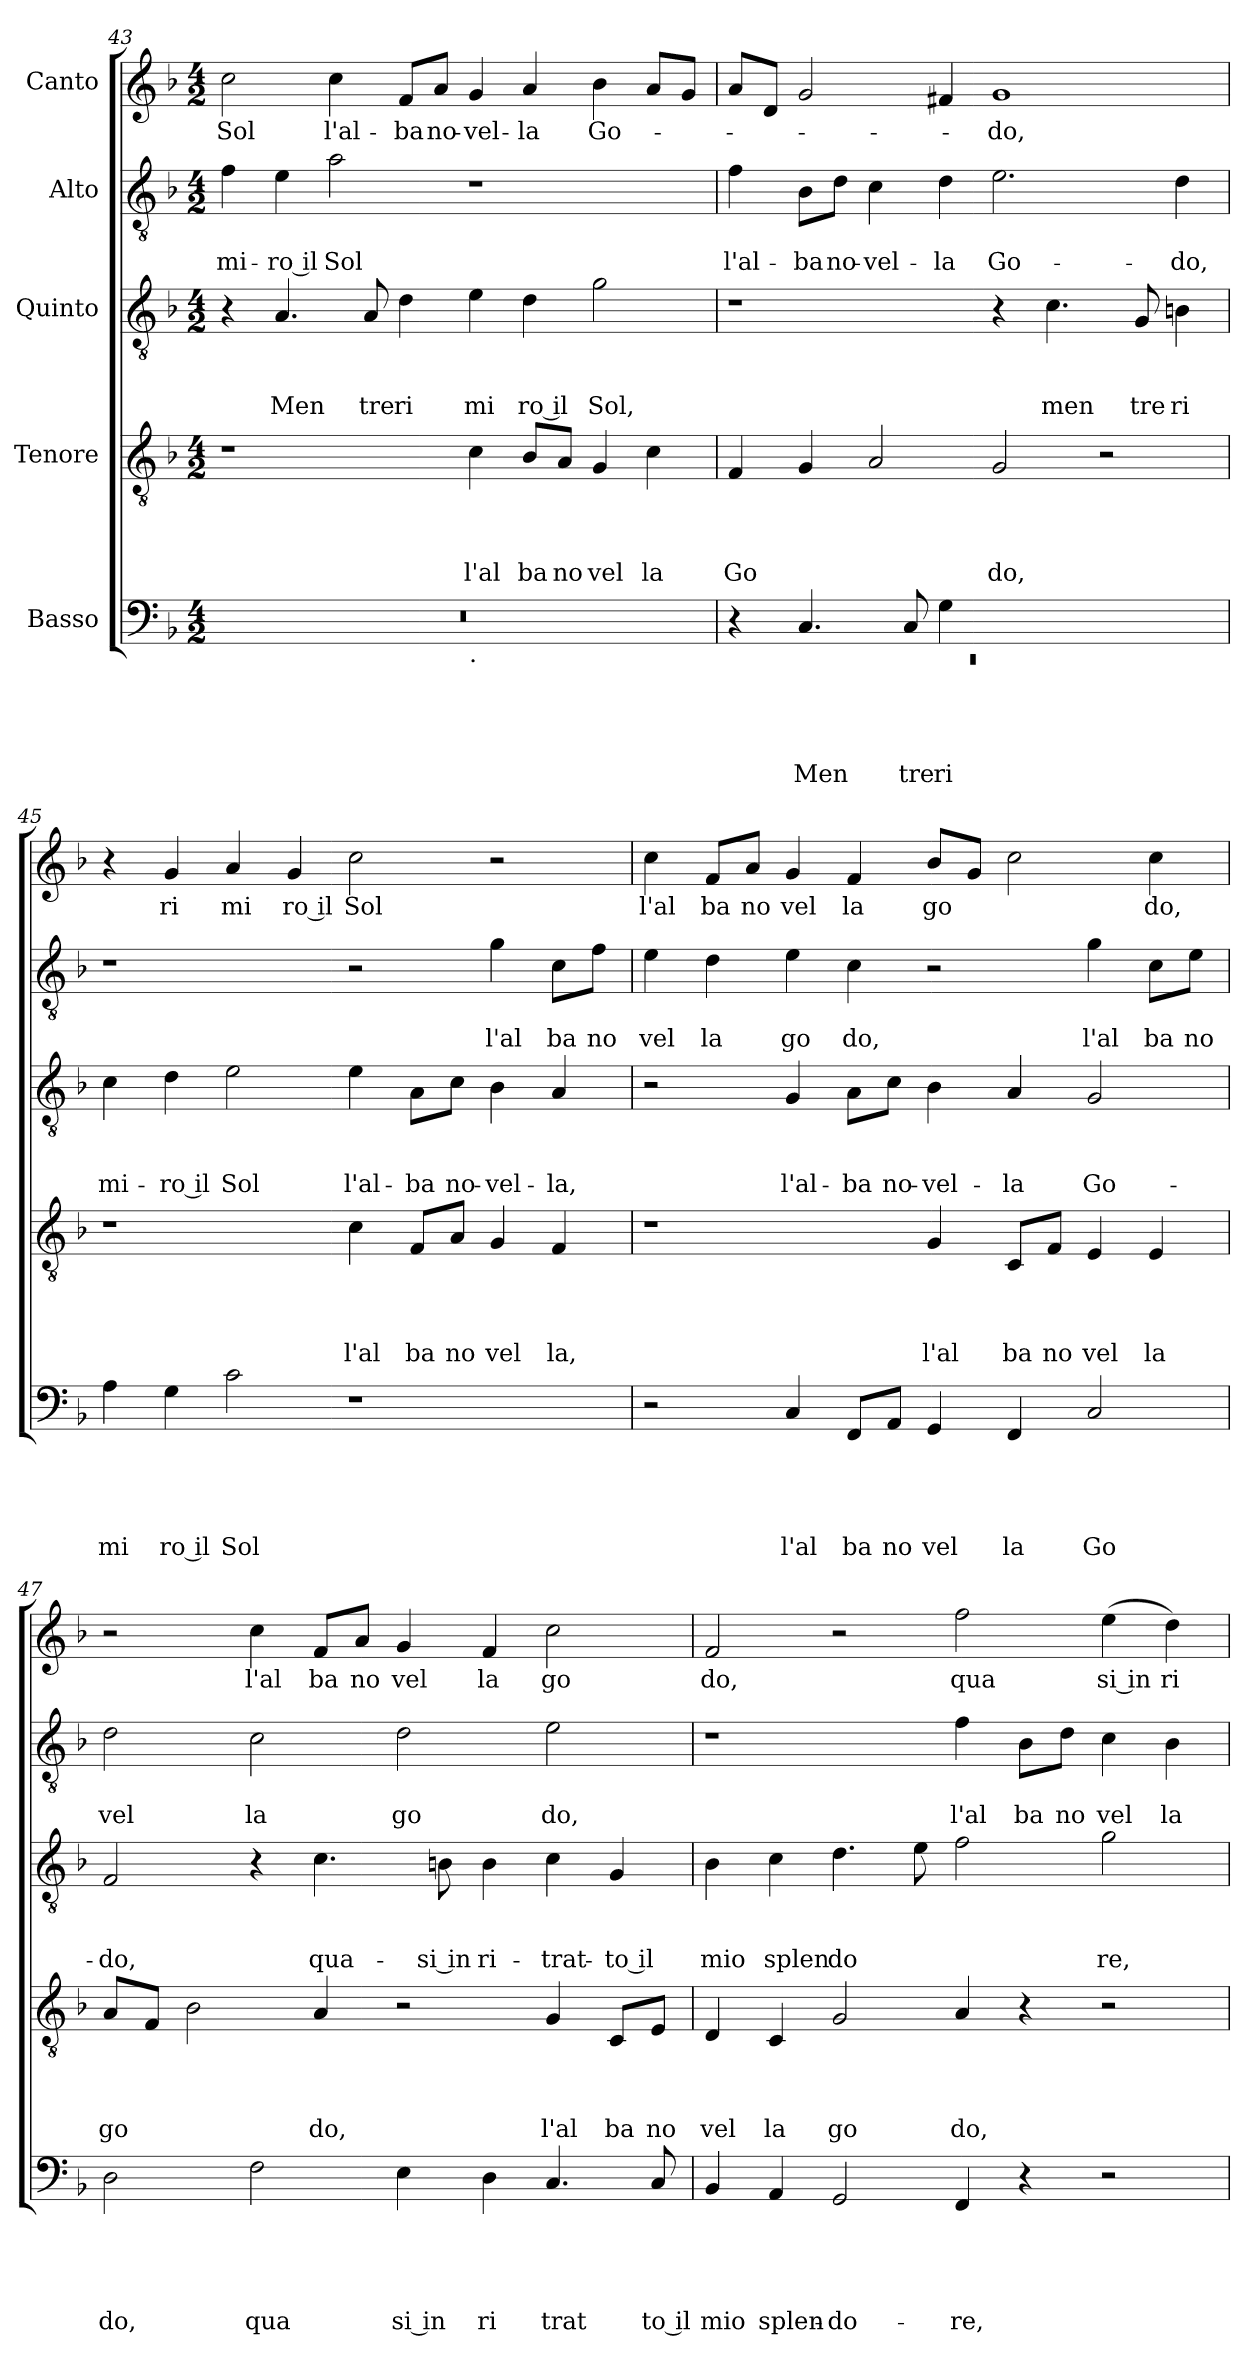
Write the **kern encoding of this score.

**kern	**text	**text	**text	**text	**text	**kern	**text	**text	**text	**text	**kern	**text	**text	**text	**kern	**text	**text	**kern	**text
*part5	*part5	*part5	*part5	*part5	*part5	*part4	*part4	*part4	*part4	*part4	*part3	*part3	*part3	*part3	*part2	*part2	*part2	*part1	*part1
*staff5	*staff5	*staff5	*staff5	*staff5	*staff5	*staff4	*staff4	*staff4	*staff4	*staff4	*staff3	*staff3	*staff3	*staff3	*staff2	*staff2	*staff2	*staff1	*staff1
*I"Basso	*	*	*	*	*	*I"Tenore	*	*	*	*	*I"Quinto	*	*	*	*I"Alto	*	*	*I"Canto	*
*clefF4	*	*	*	*	*	*clefGv2	*	*	*	*	*clefGv2	*	*	*	*clefGv2	*	*	*clefG2	*
*k[b-]	*	*	*	*	*	*k[b-]	*	*	*	*	*k[b-]	*	*	*	*k[b-]	*	*	*k[b-]	*
*F:	*	*	*	*	*	*F:	*	*	*	*	*F:	*	*	*	*F:	*	*	*F:	*
*M4/2	*	*	*	*	*	*M4/2	*	*	*	*	*M4/2	*	*	*	*M4/2	*	*	*M4/2	*
=43	=43	=43	=43	=43	=43	=43	=43	=43	=43	=43	=43	=43	=43	=43	=43	=43	=43	=43	=43
!	!	!	!	!	!	!	!	!	!	!	!	!	!	!	!	!	!LO:LY:b	!	!LO:LY:b
*^	*	*	*	*	*	*	*	*	*	*	*	*	*	*	*	*	*	*	*
0r	1ryy	.	.	.	.	.	1r	.	.	.	.	4r	.	.	.	4f\	.	-mi-	2cc\	Sol
!	!	!	!	!	!	!	!	!	!	!	!	!	!	!	!LO:LY:b	!	!	!LO:LY:b:rj	!	!
.	.	.	.	.	.	.	.	.	.	.	.	4.A/	.	.	Men	4e\	.	-ro il	.	.
!	!	!	!	!	!	!	!	!	!	!	!	!	!	!	!	!	!	!LO:LY:b	!	!LO:LY:b
.	.	.	.	.	.	.	.	.	.	.	.	.	.	.	.	2a\	.	Sol	4cc\	l'al-
!	!	!	!	!	!	!	!	!	!	!	!	!	!	!	!LO:LY:b	!	!	!	!	!
.	.	.	.	.	.	.	.	.	.	.	.	8A/	.	.	tre	.	.	.	.	.
!	!	!	!	!	!	!	!	!	!	!	!	!	!	!	!LO:LY:b	!	!	!	!	!LO:LY:b
.	.	.	.	.	.	.	.	.	.	.	.	4d\	.	.	ri	.	.	.	8f/L	-ba
!	!	!	!	!	!	!	!	!	!	!	!	!	!	!	!	!	!	!	!	!LO:LY:b
.	.	.	.	.	.	.	.	.	.	.	.	.	.	.	.	.	.	.	8a/J	no-
!	!LO:TX:b:t=.	!	!	!	!	!	!	!	!	!	!	!	!	!	!	!	!	!	!	!
!	!	!	!	!	!	!	!	!	!	!	!LO:LY:b	!	!	!	!LO:LY:b	!	!	!	!	!LO:LY:b
.	1ryy	.	.	.	.	.	4c\	.	.	.	l'al	4e\	.	.	mi	1r	.	.	4g/	-vel-
!	!	!	!	!	!	!	!	!	!	!	!LO:LY:b	!	!	!	!LO:LY:b:rj	!	!	!	!	!LO:LY:b
.	.	.	.	.	.	.	8B-/L	.	.	.	ba	4d\	.	.	ro il	.	.	.	4a/	-la
!	!	!	!	!	!	!	!	!	!	!	!LO:LY:b	!	!	!	!	!	!	!	!	!
.	.	.	.	.	.	.	8A/J	.	.	.	no	.	.	.	.	.	.	.	.	.
!	!	!	!	!	!	!	!	!	!	!	!LO:LY:b	!	!	!	!LO:LY:b	!	!	!	!	!LO:LY:b
.	.	.	.	.	.	.	4G/	.	.	.	vel	2g\	.	.	Sol,	.	.	.	4b-\	Go-
!	!	!	!	!	!	!	!	!	!	!	!LO:LY:b	!	!	!	!	!	!	!	!	!
.	.	.	.	.	.	.	4c\	.	.	.	la	.	.	.	.	.	.	.	8a/L	.
.	.	.	.	.	.	.	.	.	.	.	.	.	.	.	.	.	.	.	8g/J	.
=44	=44	=44	=44	=44	=44	=44	=44	=44	=44	=44	=44	=44	=44	=44	=44	=44	=44	=44	=44	=44
!	!LO:N:vis=1	!	!	!	!	!	!	!	!	!	!LO:LY:b	!	!	!	!	!	!	!LO:LY:b	!	!
*	*^	*	*	*	*	*	*	*	*	*	*	*	*	*	*	*	*	*	*	*
0ryy	0rEE	4r	.	.	.	.	.	4F/	.	.	.	Go	1r	.	.	.	4f\	.	l'al-	8a/L	.
.	.	.	.	.	.	.	.	.	.	.	.	.	.	.	.	.	.	.	.	8d/J	.
!	!	!	!	!	!	!	!LO:LY:b	!	!	!	!	!	!	!	!	!	!	!	!LO:LY:b	!	!
.	.	4.C/	.	.	.	.	Men	4G/	.	.	.	.	.	.	.	.	8B-\L	.	-ba	2g/	.
!	!	!	!	!	!	!	!	!	!	!	!	!	!	!	!	!	!	!	!LO:LY:b	!	!
.	.	.	.	.	.	.	.	.	.	.	.	.	.	.	.	.	8d\J	.	no-	.	.
!	!	!	!	!	!	!	!	!	!	!	!	!	!	!	!	!	!	!	!LO:LY:b	!	!
.	.	.	.	.	.	.	.	2A/	.	.	.	.	.	.	.	.	4c\	.	-vel-	.	.
!	!	!	!	!	!	!	!LO:LY:b	!	!	!	!	!	!	!	!	!	!	!	!	!	!
.	.	8C/	.	.	.	.	tre	.	.	.	.	.	.	.	.	.	.	.	.	.	.
!	!	!	!	!	!	!	!LO:LY:b	!	!	!	!	!	!	!	!	!	!	!	!LO:LY:b	!	!
.	.	4G\	.	.	.	.	ri	.	.	.	.	.	.	.	.	.	4d\	.	-la	4f#X/	.
!	!	!	!	!	!	!	!	!	!	!	!	!LO:LY:b	!	!	!	!	!	!	!LO:LY:b	!	!LO:LY:b
.	.	1ryy	.	.	.	.	.	2G/	.	.	.	do,	4r	.	.	.	2.e\	.	Go-	1g	-do,
!	!	!	!	!	!	!	!	!	!	!	!	!	!	!	!	!LO:LY:b	!	!	!	!	!
.	.	.	.	.	.	.	.	.	.	.	.	.	4.c\	.	.	men	.	.	.	.	.
.	.	.	.	.	.	.	.	2r	.	.	.	.	.	.	.	.	.	.	.	.	.
!	!	!	!	!	!	!	!	!	!	!	!	!	!	!	!	!LO:LY:b	!	!	!	!	!
.	.	.	.	.	.	.	.	.	.	.	.	.	8G/	.	.	tre	.	.	.	.	.
!	!	!	!	!	!	!	!	!	!	!	!	!	!	!	!	!LO:LY:b	!	!	!LO:LY:b	!	!
.	.	.	.	.	.	.	.	.	.	.	.	.	4Bn\	.	.	ri	4d\	.	-do,	.	.
*v	*v	*v	*	*	*	*	*	*	*	*	*	*	*	*	*	*	*	*	*	*	*
!!LO:PB:g=z
=45	=45	=45	=45	=45	=45	=45	=45	=45	=45	=45	=45	=45	=45	=45	=45	=45	=45	=45	=45
!	!	!	!	!	!LO:LY:b	!	!	!	!	!	!	!	!	!LO:LY:b	!	!	!	!	!
4A\	.	.	.	.	mi	1r	.	.	.	.	4c\	.	.	mi-	1r	.	.	4r	.
!	!	!	!	!	!LO:LY:b:rj	!	!	!	!	!	!	!	!	!LO:LY:b:rj	!	!	!	!	!LO:LY:b
4G\	.	.	.	.	ro il	.	.	.	.	.	4d\	.	.	-ro il	.	.	.	4g/	ri
!	!	!	!	!	!LO:LY:b	!	!	!	!	!	!	!	!	!LO:LY:b	!	!	!	!	!LO:LY:b
2c\	.	.	.	.	Sol	.	.	.	.	.	2e\	.	.	Sol	.	.	.	4a/	mi
!	!	!	!	!	!	!	!	!	!	!	!	!	!	!	!	!	!	!	!LO:LY:b:rj
.	.	.	.	.	.	.	.	.	.	.	.	.	.	.	.	.	.	4g/	ro il
!	!	!	!	!	!	!	!	!	!	!LO:LY:b	!	!	!	!LO:LY:b	!	!	!	!	!LO:LY:b
1r	.	.	.	.	.	4c\	.	.	.	l'al	4e\	.	.	l'al-	2r	.	.	2cc\	Sol
!	!	!	!	!	!	!	!	!	!	!LO:LY:b	!	!	!	!LO:LY:b	!	!	!	!	!
.	.	.	.	.	.	8F/L	.	.	.	ba	8A\L	.	.	-ba	.	.	.	.	.
!	!	!	!	!	!	!	!	!	!	!LO:LY:b	!	!	!	!LO:LY:b	!	!	!	!	!
.	.	.	.	.	.	8A/J	.	.	.	no	8c\J	.	.	no-	.	.	.	.	.
!	!	!	!	!	!	!	!	!	!	!LO:LY:b	!	!	!	!LO:LY:b	!	!	!LO:LY:b	!	!
.	.	.	.	.	.	4G/	.	.	.	vel	4B-\	.	.	-vel-	4g\	.	l'al	2r	.
!	!	!	!	!	!	!	!	!	!	!LO:LY:b	!	!	!	!LO:LY:b	!	!	!LO:LY:b	!	!
.	.	.	.	.	.	4F/	.	.	.	la,	4A/	.	.	-la,	8c\L	.	ba	.	.
!	!	!	!	!	!	!	!	!	!	!	!	!	!	!	!	!	!LO:LY:b	!	!
.	.	.	.	.	.	.	.	.	.	.	.	.	.	.	8f\J	.	no	.	.
=46	=46	=46	=46	=46	=46	=46	=46	=46	=46	=46	=46	=46	=46	=46	=46	=46	=46	=46	=46
!	!	!	!	!	!	!	!	!	!	!	!	!	!	!	!	!	!LO:LY:b	!	!LO:LY:b
2r	.	.	.	.	.	1r	.	.	.	.	2r	.	.	.	4e\	.	vel	4cc\	l'al
!	!	!	!	!	!	!	!	!	!	!	!	!	!	!	!	!	!LO:LY:b	!	!LO:LY:b
.	.	.	.	.	.	.	.	.	.	.	.	.	.	.	4d\	.	la	8f/L	ba
!	!	!	!	!	!	!	!	!	!	!	!	!	!	!	!	!	!	!	!LO:LY:b
.	.	.	.	.	.	.	.	.	.	.	.	.	.	.	.	.	.	8a/J	no
!	!	!	!	!	!LO:LY:b	!	!	!	!	!	!	!	!	!LO:LY:b	!	!	!LO:LY:b	!	!LO:LY:b
4C/	.	.	.	.	l'al	.	.	.	.	.	4G/	.	.	l'al-	4e\	.	go	4g/	vel
!	!	!	!	!	!LO:LY:b	!	!	!	!	!	!	!	!	!LO:LY:b	!	!	!LO:LY:b	!	!LO:LY:b
8FF/L	.	.	.	.	ba	.	.	.	.	.	8A\L	.	.	-ba	4c\	.	do,	4f/	la
!	!	!	!	!	!LO:LY:b	!	!	!	!	!	!	!	!	!LO:LY:b	!	!	!	!	!
8AA/J	.	.	.	.	no	.	.	.	.	.	8c\J	.	.	no-	.	.	.	.	.
!	!	!	!	!	!LO:LY:b	!	!	!	!	!LO:LY:b	!	!	!	!LO:LY:b	!	!	!	!	!LO:LY:b
4GG/	.	.	.	.	vel	4G/	.	.	.	l'al	4B-\	.	.	-vel-	2r	.	.	8b-/L	go
.	.	.	.	.	.	.	.	.	.	.	.	.	.	.	.	.	.	8g/J	.
!	!	!	!	!	!LO:LY:b	!	!	!	!	!LO:LY:b	!	!	!	!LO:LY:b	!	!	!	!	!
4FF/	.	.	.	.	la	8C/L	.	.	.	ba	4A/	.	.	-la	.	.	.	2cc\	.
!	!	!	!	!	!	!	!	!	!	!LO:LY:b	!	!	!	!	!	!	!	!	!
.	.	.	.	.	.	8F/J	.	.	.	no	.	.	.	.	.	.	.	.	.
!	!	!	!	!	!LO:LY:b	!	!	!	!	!LO:LY:b	!	!	!	!LO:LY:b	!	!	!LO:LY:b	!	!
2C/	.	.	.	.	Go	4E/	.	.	.	vel	2G/	.	.	Go-	4g\	.	l'al	.	.
!	!	!	!	!	!	!	!	!	!	!LO:LY:b	!	!	!	!	!	!	!LO:LY:b	!	!LO:LY:b
.	.	.	.	.	.	4E/	.	.	.	la	.	.	.	.	8c\L	.	ba	4cc\	do,
!	!	!	!	!	!	!	!	!	!	!	!	!	!	!	!	!	!LO:LY:b	!	!
.	.	.	.	.	.	.	.	.	.	.	.	.	.	.	8e\J	.	no	.	.
=47	=47	=47	=47	=47	=47	=47	=47	=47	=47	=47	=47	=47	=47	=47	=47	=47	=47	=47	=47
!	!	!	!	!	!LO:LY:b	!	!	!	!	!LO:LY:b	!	!	!	!LO:LY:b	!	!	!LO:LY:b	!	!
2D\	.	.	.	.	do,	8A/L	.	.	.	go	2F/	.	.	-do,	2d\	.	vel	2r	.
.	.	.	.	.	.	8F/J	.	.	.	.	.	.	.	.	.	.	.	.	.
.	.	.	.	.	.	2B-\	.	.	.	.	.	.	.	.	.	.	.	.	.
!	!	!	!	!	!LO:LY:b	!	!	!	!	!	!	!	!	!	!	!	!LO:LY:b	!	!LO:LY:b
2F\	.	.	.	.	qua	.	.	.	.	.	4r	.	.	.	2c\	.	la	4cc\	l'al
!	!	!	!	!	!	!	!	!	!	!LO:LY:b	!	!	!	!LO:LY:b	!	!	!	!	!LO:LY:b
.	.	.	.	.	.	4A/	.	.	.	do,	4.c\	.	.	qua-	.	.	.	8f/L	ba
!	!	!	!	!	!	!	!	!	!	!	!	!	!	!	!	!	!	!	!LO:LY:b
.	.	.	.	.	.	.	.	.	.	.	.	.	.	.	.	.	.	8a/J	no
!	!	!	!	!	!LO:LY:b:rj	!	!	!	!	!	!	!	!	!	!	!	!LO:LY:b	!	!LO:LY:b
4E\	.	.	.	.	si in	2r	.	.	.	.	.	.	.	.	2d\	.	go	4g/	vel
!	!	!	!	!	!	!	!	!	!	!	!	!	!	!LO:LY:b:rj	!	!	!	!	!
.	.	.	.	.	.	.	.	.	.	.	8Bn\	.	.	-si in	.	.	.	.	.
!	!	!	!	!	!LO:LY:b	!	!	!	!	!	!	!	!	!LO:LY:b	!	!	!	!	!LO:LY:b
4D\	.	.	.	.	ri	.	.	.	.	.	4B\	.	.	ri-	.	.	.	4f/	la
!	!	!	!	!	!LO:LY:b	!	!	!	!	!LO:LY:b	!	!	!	!LO:LY:b	!	!	!LO:LY:b	!	!LO:LY:b
4.C/	.	.	.	.	trat	4G/	.	.	.	l'al	4c\	.	.	-trat-	2e\	.	do,	2cc\	go
!	!	!	!	!	!	!	!	!	!	!LO:LY:b	!	!	!	!LO:LY:b:rj	!	!	!	!	!
.	.	.	.	.	.	8C/L	.	.	.	ba	4G/	.	.	-to il	.	.	.	.	.
!	!	!	!	!	!LO:LY:b:rj	!	!	!	!	!LO:LY:b	!	!	!	!	!	!	!	!	!
8C/	.	.	.	.	to il	(8E/J	.	.	.	no	.	.	.	.	.	.	.	.	.
!!LO:LB:g=z
=48	=48	=48	=48	=48	=48	=48	=48	=48	=48	=48	=48	=48	=48	=48	=48	=48	=48	=48	=48
!	!	!	!	!	!LO:LY:b	!	!	!	!	!LO:LY:b	!	!	!	!LO:LY:b	!	!	!	!	!LO:LY:b
4BB-/	.	.	.	.	mio	4D/	.	.	.	vel	4B-\	.	.	mio	1r	.	.	2f/	do,
!	!	!	!	!	!LO:LY:b	!	!	!	!	!LO:LY:b	!	!	!	!LO:LY:b	!	!	!	!	!
4AA/	.	.	.	.	splen-	4C/	.	.	.	la	4c\	.	.	splen	.	.	.	.	.
!	!	!	!	!	!LO:LY:b	!	!	!	!	!LO:LY:b	!	!	!	!LO:LY:b	!	!	!	!	!
2GG/	.	.	.	.	-do-	2G/	.	.	.	go	4.d\	.	.	do	.	.	.	2r	.
.	.	.	.	.	.	.	.	.	.	.	8e\	.	.	.	.	.	.	.	.
!	!	!	!	!	!LO:LY:b	!	!	!	!	!LO:LY:b	!	!	!	!	!	!	!LO:LY:b	!	!LO:LY:b
4FF/	.	.	.	.	-re,	4A/	.	.	.	do,	2f\	.	.	.	4f\	.	l'al	2ff\	qua
!	!	!	!	!	!	!	!	!	!	!	!	!	!	!	!	!	!LO:LY:b	!	!
4r	.	.	.	.	.	4r	.	.	.	.	.	.	.	.	8B-\L	.	ba	.	.
!	!	!	!	!	!	!	!	!	!	!	!	!	!	!	!	!	!LO:LY:b	!	!
.	.	.	.	.	.	.	.	.	.	.	.	.	.	.	8d\J	.	no	.	.
!	!	!	!	!	!	!	!	!	!	!	!	!	!	!LO:LY:b	!	!	!LO:LY:b	!	!LO:LY:b:rj
2r	.	.	.	.	.	2r	.	.	.	.	2g\	.	.	re,	4c\	.	vel	(<4ee\	si in
!	!	!	!	!	!	!	!	!	!	!	!	!	!	!	!	!	!LO:LY:b	!	!LO:LY:b
.	.	.	.	.	.	.	.	.	.	.	.	.	.	.	4B-\	.	la	4dd\)	ri
=	=	=	=	=	=	=	=	=	=	=	=	=	=	=	=	=	=	=	=
*-	*-	*-	*-	*-	*-	*-	*-	*-	*-	*-	*-	*-	*-	*-	*-	*-	*-	*-	*-
